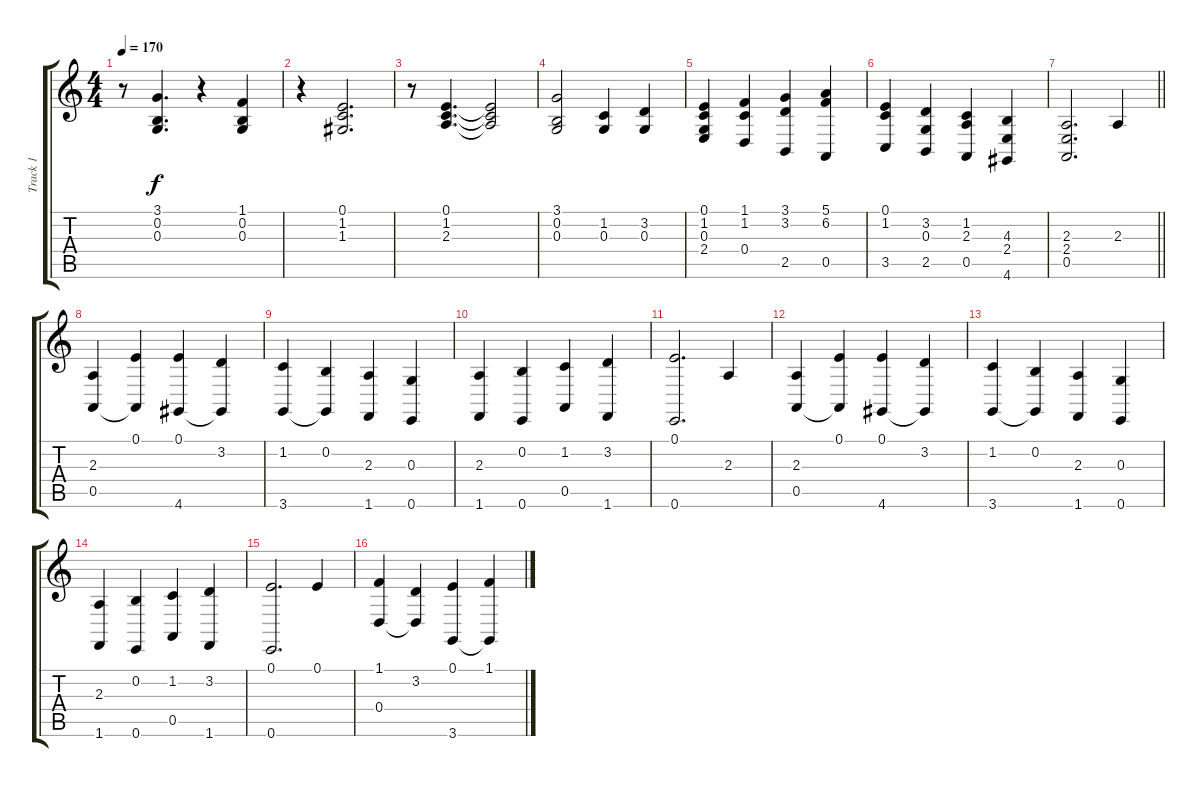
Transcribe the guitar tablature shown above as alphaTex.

\track ("Track 1" "Track 1") {instrument acousticgrandpiano}
\staff {score tabs}
\tuning (E4 B3 G3 D3 A2 E2) {hide}
\ts (4 4)
\tempo 170
\clef g2
\ks c
r.8{dy f} (3.1 0.2 0.3).4{d} r.4 (1.1 0.2 0.3).4 |
r.4 (0.1 1.2 1.3).2{d} |
r.8 (0.1 1.2 2.3).4{d} (0.1{t} 1.2{t} 2.3{t}).2 |
(3.1 0.2 0.3).2 (1.2 0.3).4 (3.2 0.3).4 |
(0.1 1.2 0.3 2.4).4 (1.1 1.2 0.4).4 (3.1 3.2 2.5).4 (5.1 6.2 0.5).4 |
(0.1 1.2 3.5).4 (3.2 0.3 2.5).4 (1.2 2.3 0.5).4 (4.3 2.4 4.6).4 |
\barLineRight lightlight
(2.3 2.4 0.5).2{d} 2.3.4 |
(2.3 0.5).4 (0.1 0.5{t}).4 (0.1 4.6).4 (3.2 4.6{t}).4 |
(1.2 3.6).4 (0.2 3.6{t}).4 (2.3 1.6).4 (0.3 0.6).4 |
(2.3 1.6).4 (0.2 0.6).4 (1.2 0.5).4 (3.2 1.6).4 |
(0.1 0.6).2{d} 2.3.4 |
(2.3 0.5).4 (0.1 0.5{t}).4 (0.1 4.6).4 (3.2 4.6{t}).4 |
(1.2 3.6).4 (0.2 3.6{t}).4 (2.3 1.6).4 (0.3 0.6).4 |
(2.3 1.6).4 (0.2 0.6).4 (1.2 0.5).4 (3.2 1.6).4 |
(0.1 0.6).2{d} 0.1.4 |
(1.1 0.4).4 (3.2 0.4{t}).4 (0.1 3.6).4 (1.1 3.6{t}).4
